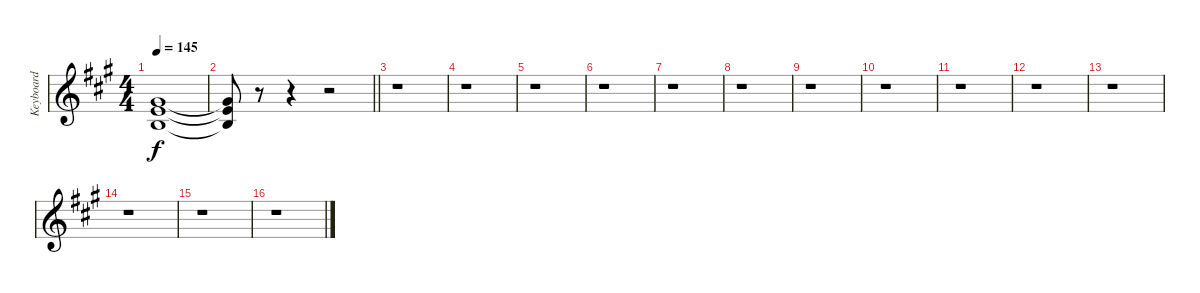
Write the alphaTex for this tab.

\track ("Keyboard" "Keyboard") {instrument acousticgrandpiano}
\staff {score}
\tuning (E5 B4 G4 D4 A3 E3) {hide}
\ts (4 4)
\tempo 145
\clef g2
\ks f#minor
(1.3 2.4 2.5).1{dy f} |
\barLineRight lightlight
(1.3{t} 2.4{t} 2.5{t}).8 r.8 r.4 r.2 |
r.1 |
r.1 |
r.1 |
r.1 |
r.1 |
r.1 |
r.1 |
r.1 |
r.1 |
r.1 |
r.1 |
r.1 |
r.1 |
r.1
